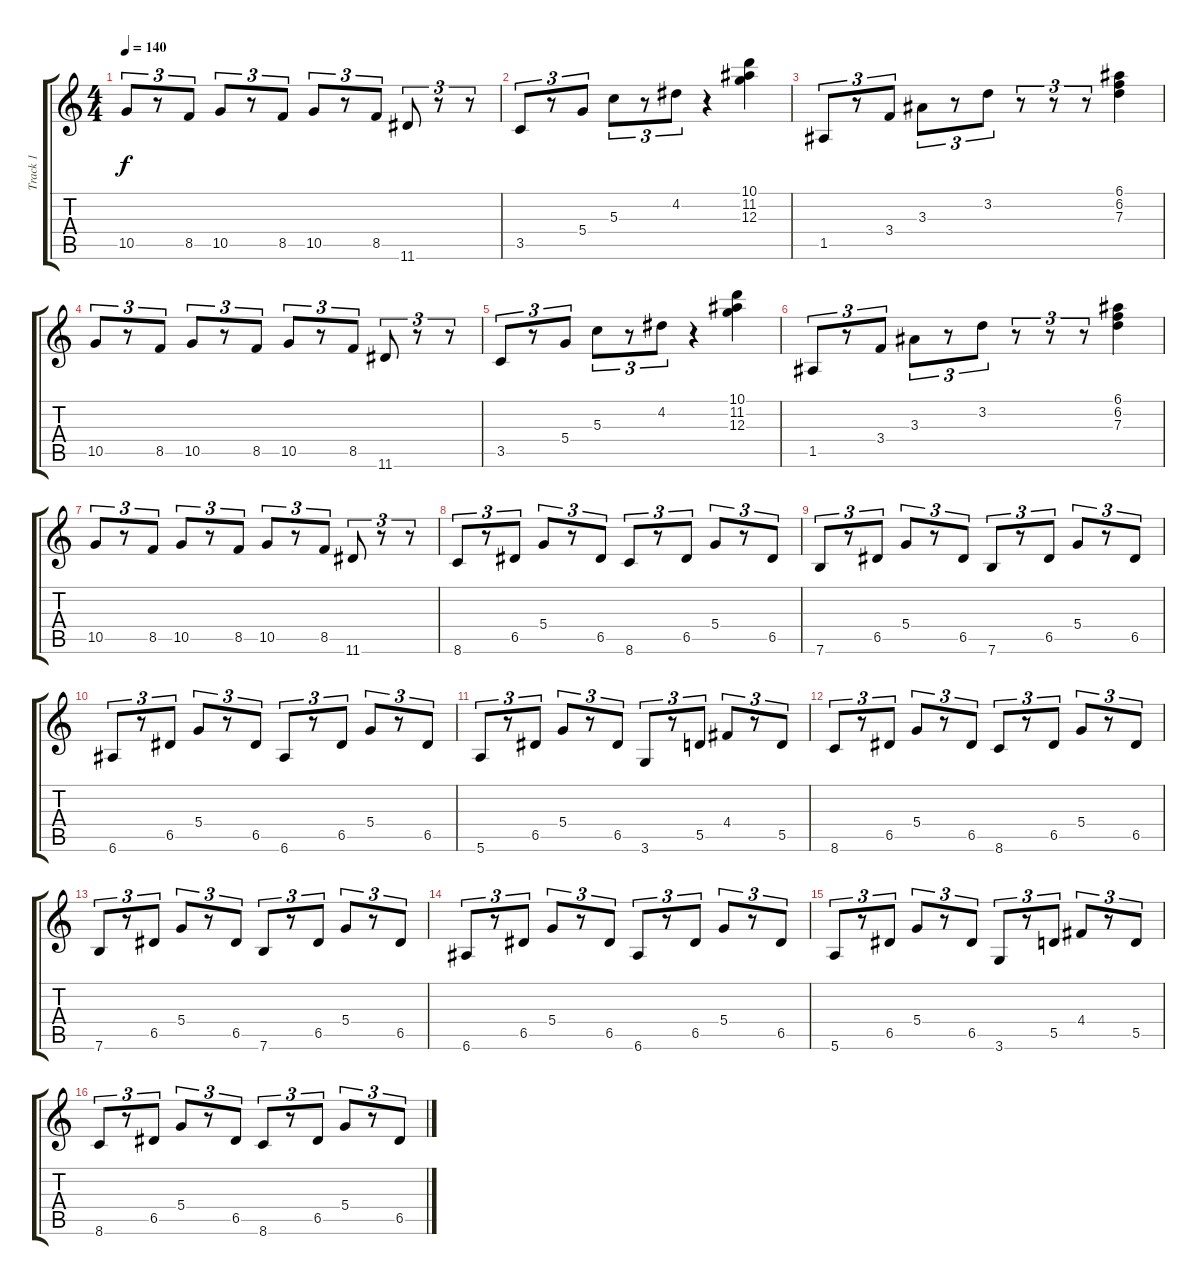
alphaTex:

\track ("Track 1" "Track 1") {instrument acousticguitarsteel}
\staff {score tabs}
\tuning (E4 B3 G3 D3 A2 E2) {hide}
\ts (4 4)
\tempo 140
\clef g2
\ks c
10.5.8{tu (3 2) dy f} r.8{tu (3 2)} 8.5.8{tu (3 2)} 10.5.8{tu (3 2)} r.8{tu (3 2)} 8.5.8{tu (3 2)} 10.5.8{tu (3 2)} r.8{tu (3 2)} 8.5.8{tu (3 2)} 11.6.8{tu (3 2)} r.8{tu (3 2)} r.8{tu (3 2)} |
3.5.8{tu (3 2)} r.8{tu (3 2)} 5.4.8{tu (3 2)} 5.3.8{tu (3 2)} r.8{tu (3 2)} 4.2.8{tu (3 2)} r.4 (10.1 11.2 12.3).4 |
1.5.8{tu (3 2)} r.8{tu (3 2)} 3.4.8{tu (3 2)} 3.3.8{tu (3 2)} r.8{tu (3 2)} 3.2.8{tu (3 2)} r.8{tu (3 2)} r.8{tu (3 2)} r.8{tu (3 2)} (6.1 6.2 7.3).4 |
10.5.8{tu (3 2)} r.8{tu (3 2)} 8.5.8{tu (3 2)} 10.5.8{tu (3 2)} r.8{tu (3 2)} 8.5.8{tu (3 2)} 10.5.8{tu (3 2)} r.8{tu (3 2)} 8.5.8{tu (3 2)} 11.6.8{tu (3 2)} r.8{tu (3 2)} r.8{tu (3 2)} |
3.5.8{tu (3 2)} r.8{tu (3 2)} 5.4.8{tu (3 2)} 5.3.8{tu (3 2)} r.8{tu (3 2)} 4.2.8{tu (3 2)} r.4 (10.1 11.2 12.3).4 |
1.5.8{tu (3 2)} r.8{tu (3 2)} 3.4.8{tu (3 2)} 3.3.8{tu (3 2)} r.8{tu (3 2)} 3.2.8{tu (3 2)} r.8{tu (3 2)} r.8{tu (3 2)} r.8{tu (3 2)} (6.1 6.2 7.3).4 |
10.5.8{tu (3 2)} r.8{tu (3 2)} 8.5.8{tu (3 2)} 10.5.8{tu (3 2)} r.8{tu (3 2)} 8.5.8{tu (3 2)} 10.5.8{tu (3 2)} r.8{tu (3 2)} 8.5.8{tu (3 2)} 11.6.8{tu (3 2)} r.8{tu (3 2)} r.8{tu (3 2)} |
8.6.8{tu (3 2)} r.8{tu (3 2)} 6.5.8{tu (3 2)} 5.4.8{tu (3 2)} r.8{tu (3 2)} 6.5.8{tu (3 2)} 8.6.8{tu (3 2)} r.8{tu (3 2)} 6.5.8{tu (3 2)} 5.4.8{tu (3 2)} r.8{tu (3 2)} 6.5.8{tu (3 2)} |
7.6.8{tu (3 2)} r.8{tu (3 2)} 6.5.8{tu (3 2)} 5.4.8{tu (3 2)} r.8{tu (3 2)} 6.5.8{tu (3 2)} 7.6.8{tu (3 2)} r.8{tu (3 2)} 6.5.8{tu (3 2)} 5.4.8{tu (3 2)} r.8{tu (3 2)} 6.5.8{tu (3 2)} |
6.6.8{tu (3 2)} r.8{tu (3 2)} 6.5.8{tu (3 2)} 5.4.8{tu (3 2)} r.8{tu (3 2)} 6.5.8{tu (3 2)} 6.6.8{tu (3 2)} r.8{tu (3 2)} 6.5.8{tu (3 2)} 5.4.8{tu (3 2)} r.8{tu (3 2)} 6.5.8{tu (3 2)} |
5.6.8{tu (3 2)} r.8{tu (3 2)} 6.5.8{tu (3 2)} 5.4.8{tu (3 2)} r.8{tu (3 2)} 6.5.8{tu (3 2)} 3.6.8{tu (3 2)} r.8{tu (3 2)} 5.5.8{tu (3 2)} 4.4.8{tu (3 2)} r.8{tu (3 2)} 5.5.8{tu (3 2)} |
8.6.8{tu (3 2)} r.8{tu (3 2)} 6.5.8{tu (3 2)} 5.4.8{tu (3 2)} r.8{tu (3 2)} 6.5.8{tu (3 2)} 8.6.8{tu (3 2)} r.8{tu (3 2)} 6.5.8{tu (3 2)} 5.4.8{tu (3 2)} r.8{tu (3 2)} 6.5.8{tu (3 2)} |
7.6.8{tu (3 2)} r.8{tu (3 2)} 6.5.8{tu (3 2)} 5.4.8{tu (3 2)} r.8{tu (3 2)} 6.5.8{tu (3 2)} 7.6.8{tu (3 2)} r.8{tu (3 2)} 6.5.8{tu (3 2)} 5.4.8{tu (3 2)} r.8{tu (3 2)} 6.5.8{tu (3 2)} |
6.6.8{tu (3 2)} r.8{tu (3 2)} 6.5.8{tu (3 2)} 5.4.8{tu (3 2)} r.8{tu (3 2)} 6.5.8{tu (3 2)} 6.6.8{tu (3 2)} r.8{tu (3 2)} 6.5.8{tu (3 2)} 5.4.8{tu (3 2)} r.8{tu (3 2)} 6.5.8{tu (3 2)} |
5.6.8{tu (3 2)} r.8{tu (3 2)} 6.5.8{tu (3 2)} 5.4.8{tu (3 2)} r.8{tu (3 2)} 6.5.8{tu (3 2)} 3.6.8{tu (3 2)} r.8{tu (3 2)} 5.5.8{tu (3 2)} 4.4.8{tu (3 2)} r.8{tu (3 2)} 5.5.8{tu (3 2)} |
8.6.8{tu (3 2)} r.8{tu (3 2)} 6.5.8{tu (3 2)} 5.4.8{tu (3 2)} r.8{tu (3 2)} 6.5.8{tu (3 2)} 8.6.8{tu (3 2)} r.8{tu (3 2)} 6.5.8{tu (3 2)} 5.4.8{tu (3 2)} r.8{tu (3 2)} 6.5.8{tu (3 2)}
